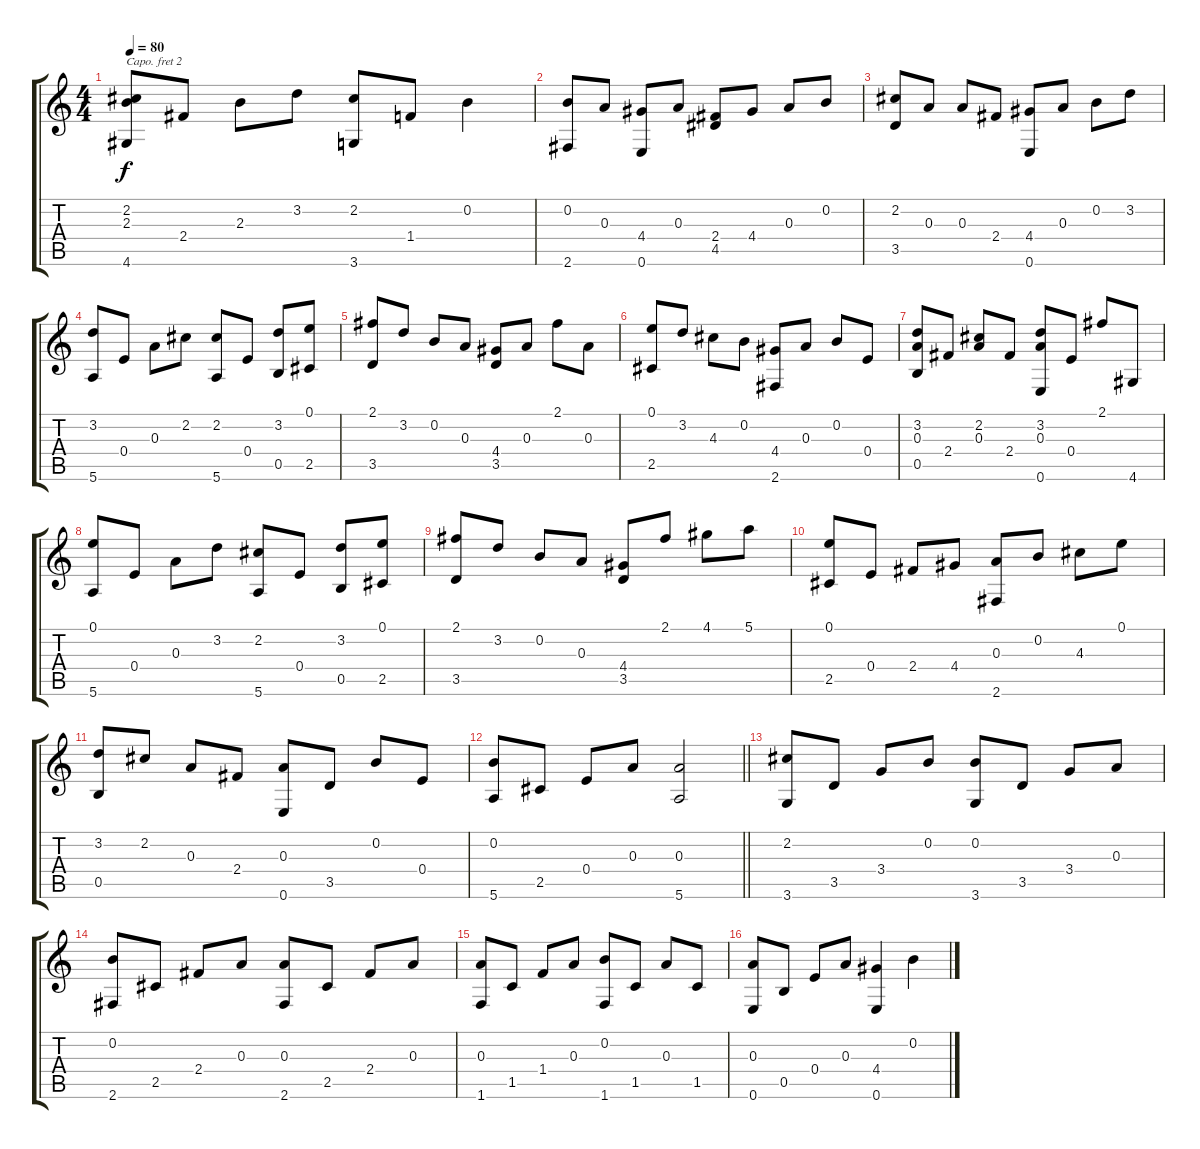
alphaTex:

\track "" {instrument acousticguitarnylon}
\staff {score tabs}
\capo 2
\tuning (D4 A3 G3 D3 A2 D2) {hide}
\ts (4 4)
\tempo 80
\clef g2
\ks c
(2.2 2.3 4.6).8{dy f} 2.4.8 2.3.8 3.2.8 (2.2 3.6).8 1.4.8 0.2.4 |
(0.2 2.6).8 0.3.8 (4.4 0.6).8 0.3.8 (2.4 4.5).8 4.4.8 0.3.8 0.2.8 |
(2.2 3.5).8 0.3.8 0.3.8 2.4.8 (4.4 0.6).8 0.3.8 0.2.8 3.2.8 |
(3.2 5.6).8 0.4.8 0.3.8 2.2.8 (2.2 5.6).8 0.4.8 (3.2 0.5).8 (0.1 2.5).8 |
(2.1 3.5).8 3.2.8 0.2.8 0.3.8 (4.4 3.5).8 0.3.8 2.1.8 0.3.8 |
(0.1 2.5).8 3.2.8 4.3.8 0.2.8 (4.4 2.6).8 0.3.8 0.2.8 0.4.8 |
(3.2 0.3 0.5).8 2.4.8 (2.2 0.3).8 2.4.8 (3.2 0.3 0.6).8 0.4.8 2.1.8 4.6.8 |
(0.1 5.6).8 0.4.8 0.3.8 3.2.8 (2.2 5.6).8 0.4.8 (3.2 0.5).8 (0.1 2.5).8 |
(2.1 3.5).8 3.2.8 0.2.8 0.3.8 (4.4 3.5).8 2.1.8 4.1.8 5.1.8 |
(0.1 2.5).8 0.4.8 2.4.8 4.4.8 (0.3 2.6).8 0.2.8 4.3.8 0.1.8 |
(3.2 0.5).8 2.2.8 0.3.8 2.4.8 (0.3 0.6).8 3.5.8 0.2.8 0.4.8 |
\barLineRight lightlight
(0.2 5.6).8 2.5.8 0.4.8 0.3.8 (0.3 5.6).2 |
(2.2 3.6).8 3.5.8 3.4.8 0.2.8 (0.2 3.6).8 3.5.8 3.4.8 0.3.8 |
(0.2 2.6).8 2.5.8 2.4.8 0.3.8 (0.3 2.6).8 2.5.8 2.4.8 0.3.8 |
(0.3 1.6).8 1.5.8 1.4.8 0.3.8 (0.2 1.6).8 1.5.8 0.3.8 1.5.8 |
(0.3 0.6).8 0.5.8 0.4.8 0.3.8 (4.4 0.6).4 0.2.4
